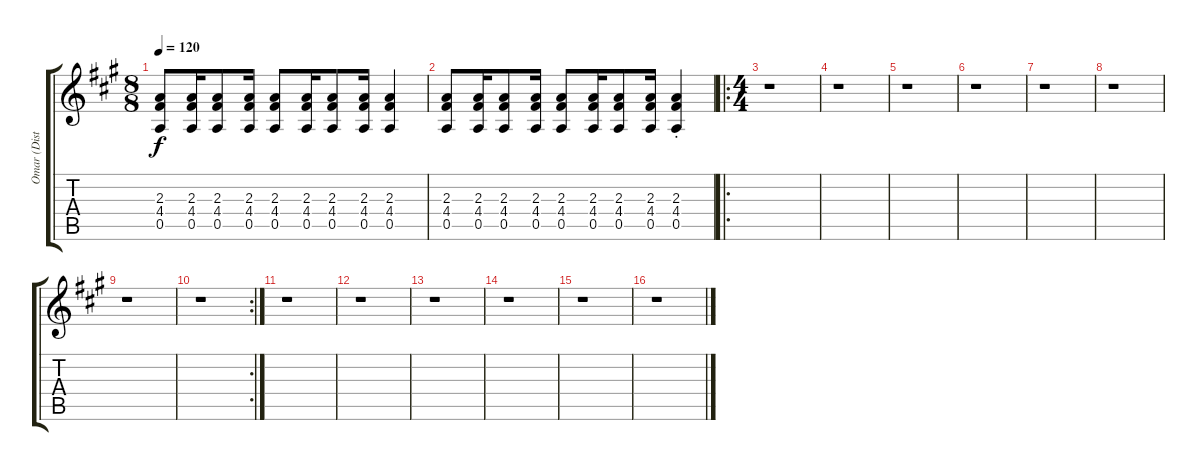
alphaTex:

\track ("Omar (Distorted)" "Omar (Dist") {instrument overdrivenguitar}
\staff {score tabs}
\tuning (E4 B3 G3 D3 A2 E2) {hide}
\ts (8 8)
\tempo 120
\clef g2
\ks a
(2.3 4.4 0.5).8{dy f} (2.3 4.4 0.5).16 (2.3 4.4 0.5).8 (2.3 4.4 0.5).16 (2.3 4.4 0.5).8 (2.3 4.4 0.5).16 (2.3 4.4 0.5).8 (2.3 4.4 0.5).16 (2.3 4.4 0.5).4 |
(2.3 4.4 0.5).8 (2.3 4.4 0.5).16 (2.3 4.4 0.5).8 (2.3 4.4 0.5).16 (2.3 4.4 0.5).8 (2.3 4.4 0.5).16 (2.3 4.4 0.5).8 (2.3 4.4 0.5).16 (2.3{st} 4.4{st} 0.5{st}).4 |
\ro
\ts (4 4)
r.1 |
r.1 |
r.1 |
r.1 |
r.1 |
r.1 |
r.1 |
\rc 2
r.1 |
r.1 |
r.1 |
r.1 |
r.1 |
r.1 |
r.1
